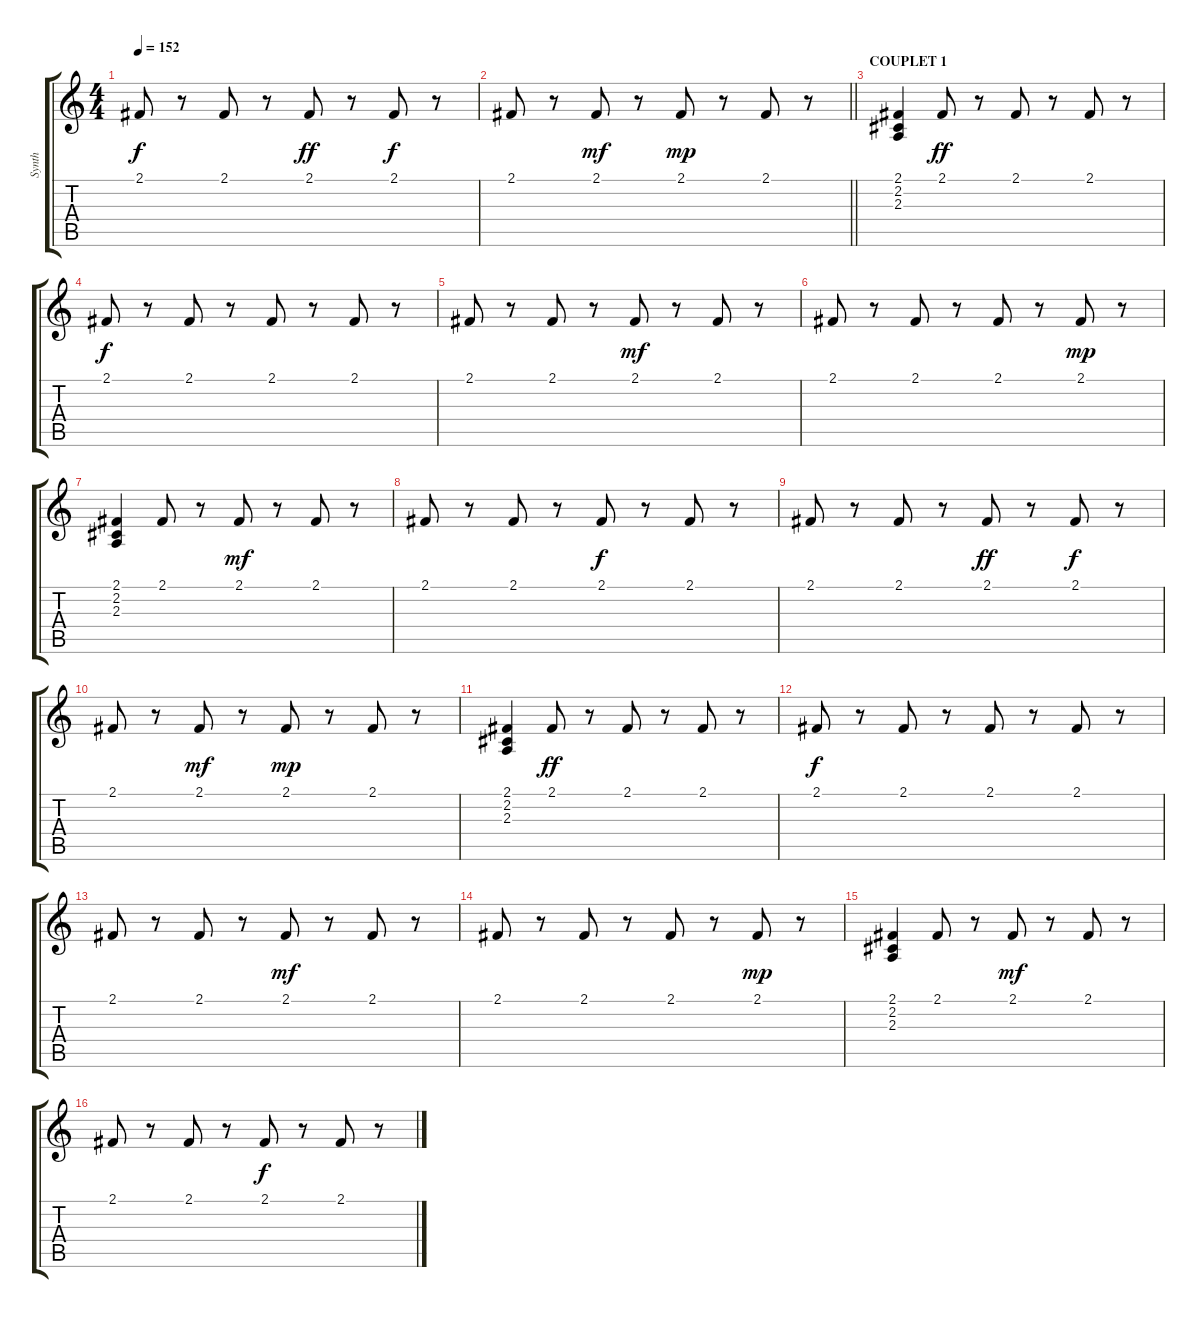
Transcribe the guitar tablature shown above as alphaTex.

\track ("Synth" "Synth") {instrument choiraahs}
\staff {score tabs}
\tuning (E4 B3 G3 D3 A2 E2) {hide}
\ts (4 4)
\tempo 152
\clef g2
\ks c
2.1.8{dy f} r.8 2.1.8 r.8 2.1.8{dy ff} r.8 2.1.8{dy f} r.8 |
\barLineRight lightlight
2.1.8 r.8 2.1.8{dy mf} r.8 2.1.8{dy mp} r.8 2.1.8 r.8 |
\section ("" "COUPLET 1")
(2.1 2.2 2.3).4 2.1.8{dy ff} r.8 2.1.8 r.8 2.1.8 r.8 |
2.1.8{dy f} r.8 2.1.8 r.8 2.1.8 r.8 2.1.8 r.8 |
2.1.8 r.8 2.1.8 r.8 2.1.8{dy mf} r.8 2.1.8 r.8 |
2.1.8 r.8 2.1.8 r.8 2.1.8 r.8 2.1.8{dy mp} r.8 |
(2.1 2.2 2.3).4 2.1.8 r.8 2.1.8{dy mf} r.8 2.1.8 r.8 |
2.1.8 r.8 2.1.8 r.8 2.1.8{dy f} r.8 2.1.8 r.8 |
2.1.8 r.8 2.1.8 r.8 2.1.8{dy ff} r.8 2.1.8{dy f} r.8 |
2.1.8 r.8 2.1.8{dy mf} r.8 2.1.8{dy mp} r.8 2.1.8 r.8 |
(2.1 2.2 2.3).4 2.1.8{dy ff} r.8 2.1.8 r.8 2.1.8 r.8 |
2.1.8{dy f} r.8 2.1.8 r.8 2.1.8 r.8 2.1.8 r.8 |
2.1.8 r.8 2.1.8 r.8 2.1.8{dy mf} r.8 2.1.8 r.8 |
2.1.8 r.8 2.1.8 r.8 2.1.8 r.8 2.1.8{dy mp} r.8 |
(2.1 2.2 2.3).4 2.1.8 r.8 2.1.8{dy mf} r.8 2.1.8 r.8 |
2.1.8 r.8 2.1.8 r.8 2.1.8{dy f} r.8 2.1.8 r.8
